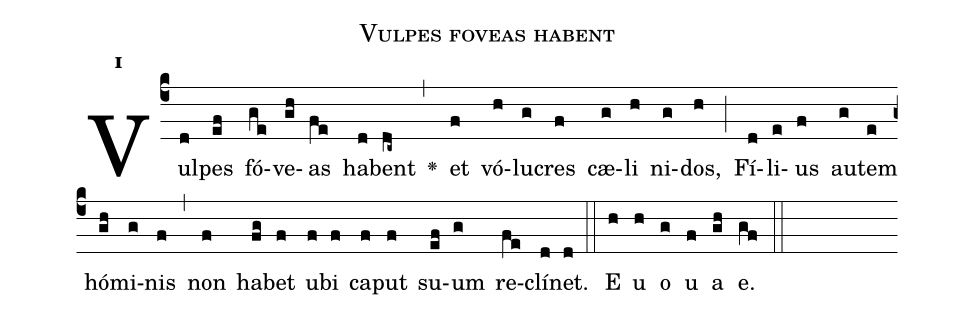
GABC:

name:Vulpes foveas habent;
office-part:Antiphona;
mode:1;
%%
initial-style: 1;
name: Vulpes foveas habent;
book: Antiphonae & Responsoria/Tomus IV, p. 142;
occasion: Dominica XIII per Annum;
office-part: Vesperae Ant Mc;
annotation: 1f;
centering-scheme: english;
font: OFLSortsMillGoudy;
height: 11;
width: 4.5;
%%
(c4)Vul(d)pes(ef) fó(ge)ve(gh)as(fe) ha(d)bent(dc~) <v>\greheightstar</v>(,) et(f) vó(h)lu(g)cres(f) cæ(g)li(h) ni(g)dos,(h) (;) Fí(d)li(e)us(f) au(g)tem(e) hó(gh)mi(g)nis(f) (,) non(f) ha(fg)bet(f) u(f)bi(f) ca(f)put(f) su(ef)um(g) re(fe)clí(d)net.(d) (::) E(h) u(h) o(g) u(f) a(gh) e.(gf) (::)
